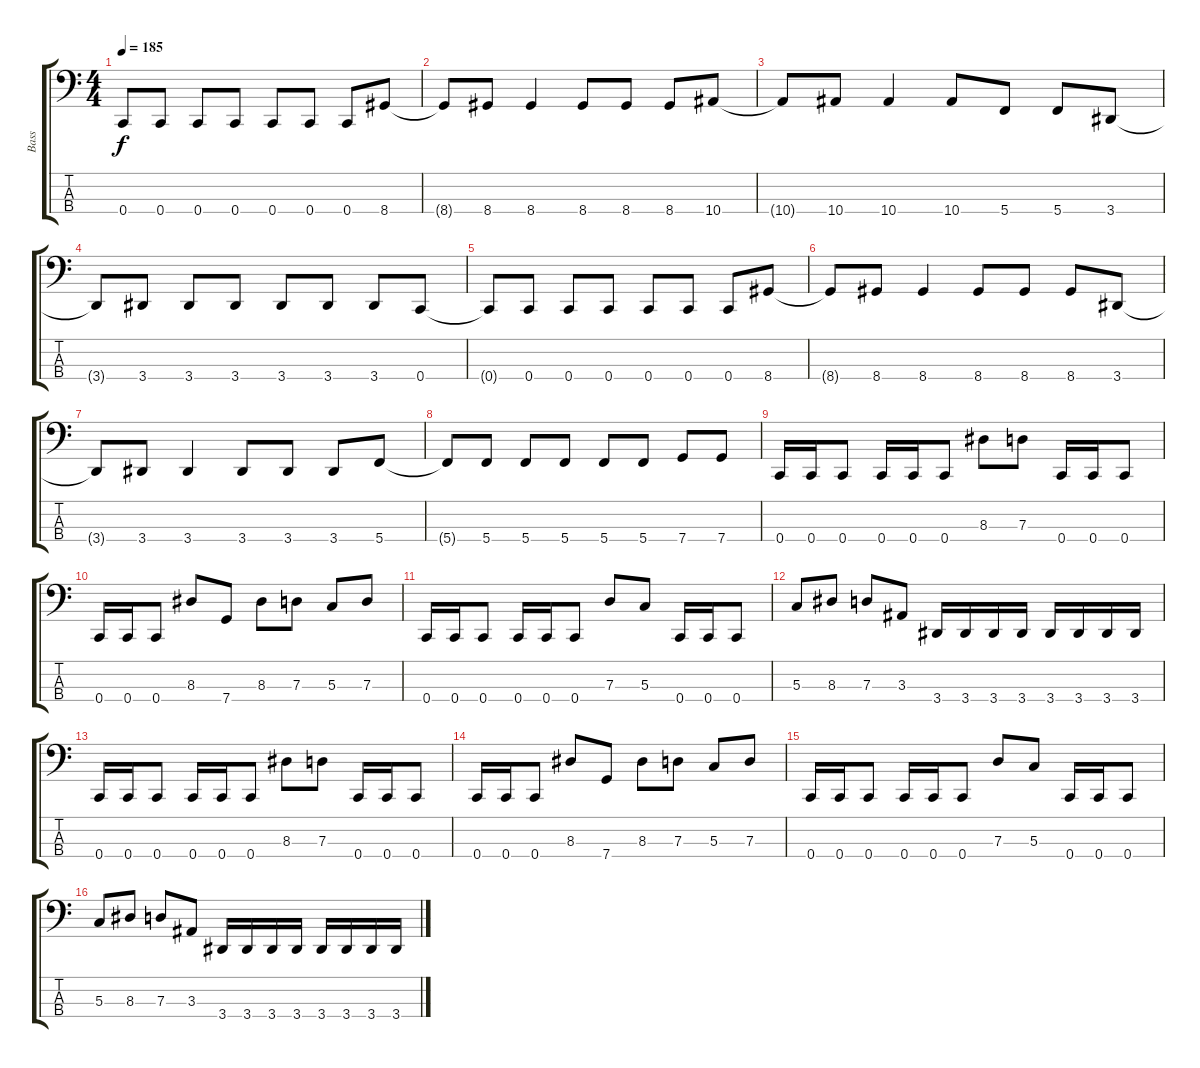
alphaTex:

\track ("Bass" "Bass") {instrument electricbasspick}
\staff {score tabs}
\tuning (F2 C2 G1 C1) {hide}
\ts (4 4)
\tempo 185
\clef f4
\ks c
0.4.8{dy f} 0.4.8 0.4.8 0.4.8 0.4.8 0.4.8 0.4.8 8.4.8 |
8.4{t}.8 8.4.8 8.4.4 8.4.8 8.4.8 8.4.8 10.4.8 |
10.4{t}.8 10.4.8 10.4.4 10.4.8 5.4.8 5.4.8 3.4.8 |
3.4{t}.8 3.4.8 3.4.8 3.4.8 3.4.8 3.4.8 3.4.8 0.4.8 |
0.4{t}.8 0.4.8 0.4.8 0.4.8 0.4.8 0.4.8 0.4.8 8.4.8 |
8.4{t}.8 8.4.8 8.4.4 8.4.8 8.4.8 8.4.8 3.4.8 |
3.4{t}.8 3.4.8 3.4.4 3.4.8 3.4.8 3.4.8 5.4.8 |
5.4{t}.8 5.4.8 5.4.8 5.4.8 5.4.8 5.4.8 7.4.8 7.4.8 |
0.4.16 0.4.16 0.4.8 0.4.16 0.4.16 0.4.8 8.3.8 7.3.8 0.4.16 0.4.16 0.4.8 |
0.4.16 0.4.16 0.4.8 8.3.8 7.4.8 8.3.8 7.3.8 5.3.8 7.3.8 |
0.4.16 0.4.16 0.4.8 0.4.16 0.4.16 0.4.8 7.3.8 5.3.8 0.4.16 0.4.16 0.4.8 |
5.3.8 8.3.8 7.3.8 3.3.8 3.4.16 3.4.16 3.4.16 3.4.16 3.4.16 3.4.16 3.4.16 3.4.16 |
0.4.16 0.4.16 0.4.8 0.4.16 0.4.16 0.4.8 8.3.8 7.3.8 0.4.16 0.4.16 0.4.8 |
0.4.16 0.4.16 0.4.8 8.3.8 7.4.8 8.3.8 7.3.8 5.3.8 7.3.8 |
0.4.16 0.4.16 0.4.8 0.4.16 0.4.16 0.4.8 7.3.8 5.3.8 0.4.16 0.4.16 0.4.8 |
5.3.8 8.3.8 7.3.8 3.3.8 3.4.16 3.4.16 3.4.16 3.4.16 3.4.16 3.4.16 3.4.16 3.4.16
